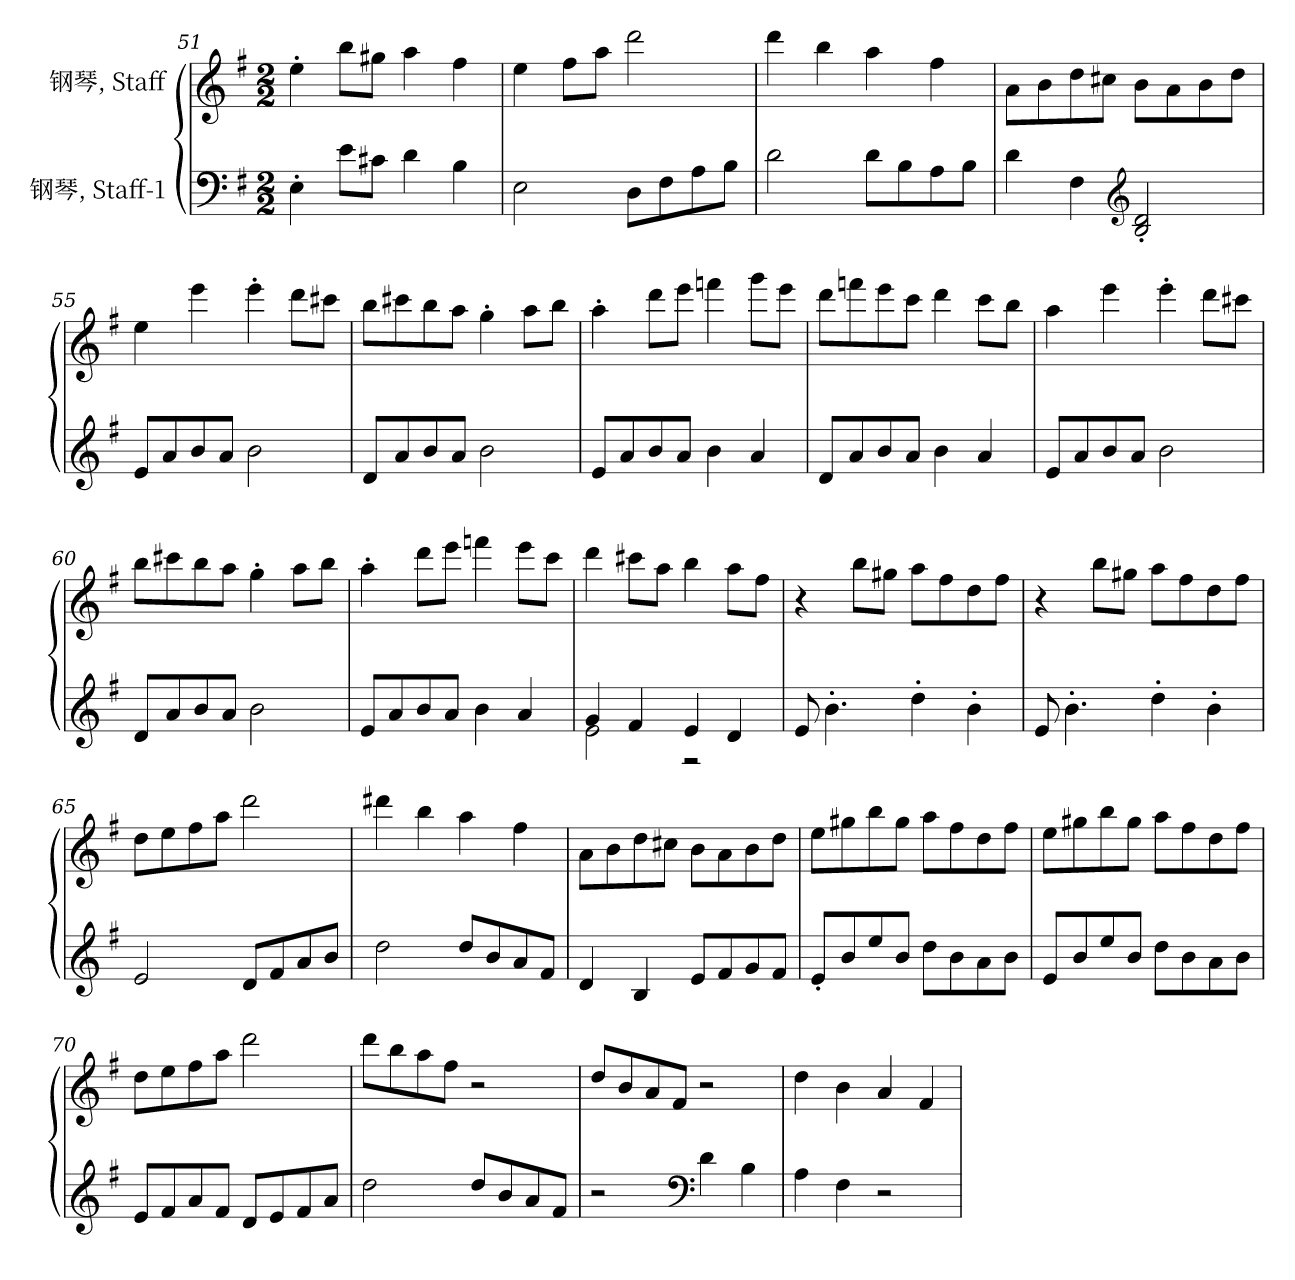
**kern	**kern
*part2	*part1
*staff2	*staff1
*I"钢琴, Staff-1	*I"钢琴, Staff
*clefF4	*clefG2
*k[f#]	*k[f#]
*M2/2	*M2/2
=51	=51
4E'\	4ee'\
8e\L	8bb\L
8c#X\J	8gg#X\J
4d\	4aa\
4B\	4ff#\
=52	=52
2E\	4ee\
.	8ff#\L
.	8aa\J
8D\L	2ddd\
8F#\	.
8A\	.
8B\J	.
=53	=53
2d\	4ddd\
.	4bb\
8d\L	4aa\
8B\	.
8A\	4ff#\
8B\J	.
!!LO:LB:g=z
=54	=54
4d\	8a\L
.	8b\
4F#\	8dd\
.	8cc#X\J
*clefG2	*
2B/' 2d/'	8b\L
.	8a\
.	8b\
.	8dd\J
=55	=55
8e/L	4ee\
8a/	.
8b/	4eee\
8a/J	.
2b\	4eee'\
.	8ddd\L
.	8ccc#X\J
=56	=56
8d/L	8bb\L
8a/	8ccc#X\
8b/	8bb\
8a/J	8aa\J
2b\	4gg'\
.	8aa\L
.	8bb\J
=57	=57
8e/L	4aa'\
8a/	.
8b/	8ddd\L
8a/J	8eee\J
4b\	4fffn\
4a/	8ggg\L
.	8eee\J
!!LO:LB:g=z
=58	=58
8d/L	8ddd\L
8a/	8fffn\
8b/	8eee\
8a/J	8ccc\J
4b\	4ddd\
4a/	8ccc\L
.	8bb\J
=59	=59
8e/L	4aa\
8a/	.
8b/	4eee\
8a/J	.
2b\	4eee'\
.	8ddd\L
.	8ccc#X\J
=60	=60
8d/L	8bb\L
8a/	8ccc#X\
8b/	8bb\
8a/J	8aa\J
2b\	4gg'\
.	8aa\L
.	8bb\J
=61	=61
8e/L	4aa'\
8a/	.
8b/	8ddd\L
8a/J	8eee\J
4b\	4fffn\
4a/	8eee\L
.	8ccc\J
!!LO:PB:g=z
=62	=62
*^	*
4g/	2e\	4ddd\
4f#/	.	8ccc#X\L
.	.	8aa\J
4e/	2r	4bb\
4d/	.	8aa\L
.	.	8ff#\J
*v	*v	*
=63	=63
8e/	4r
4.b'\	.
.	8bb\L
.	8gg#X\J
4dd'\	8aa\L
.	8ff#\
4b'\	8dd\
.	8ff#\J
=64	=64
8e/	4r
4.b'\	.
.	8bb\L
.	8gg#X\J
4dd'\	8aa\L
.	8ff#\
4b'\	8dd\
.	8ff#\J
=65	=65
2e/	8dd\L
.	8ee\
.	8ff#\
.	8aa\J
8d/L	2ddd\
8f#/	.
8a/	.
8b/J	.
=66	=66
2dd\	4ddd#X\
.	4bb\
8dd/L	4aa\
8b/	.
8a/	4ff#\
8f#/J	.
!!LO:LB:g=z
=67	=67
4d/	8a\L
.	8b\
4B/	8dd\
.	8cc#X\J
8e/L	8b\L
8f#/	8a\
8g/	8b\
8f#/J	8dd\J
=68	=68
8e'/L	8ee\L
8b/	8gg#X\
8ee/	8bb\
8b/J	8gg#\J
8dd\L	8aa\L
8b\	8ff#\
8a\	8dd\
8b\J	8ff#\J
=69	=69
8e/L	8ee\L
8b/	8gg#X\
8ee/	8bb\
8b/J	8gg#\J
8dd\L	8aa\L
8b\	8ff#\
8a\	8dd\
8b\J	8ff#\J
=70	=70
8e/L	8dd\L
8f#/	8ee\
8a/	8ff#\
8f#/J	8aa\J
8d/L	2ddd\
8e/	.
8f#/	.
8a/J	.
!!LO:LB:g=z
=71	=71
2dd\	8ddd\L
.	8bb\
.	8aa\
.	8ff#\J
8dd/L	2r
8b/	.
8a/	.
8f#/J	.
=72	=72
2r	8dd/L
.	8b/
.	8a/
.	8f#/J
*clefF4	*
4d\	2r
4B\	.
=73	=73
4A\	4dd\
4F#\	4b\
2r	4a/
.	4f#/
=	=
*-	*-
